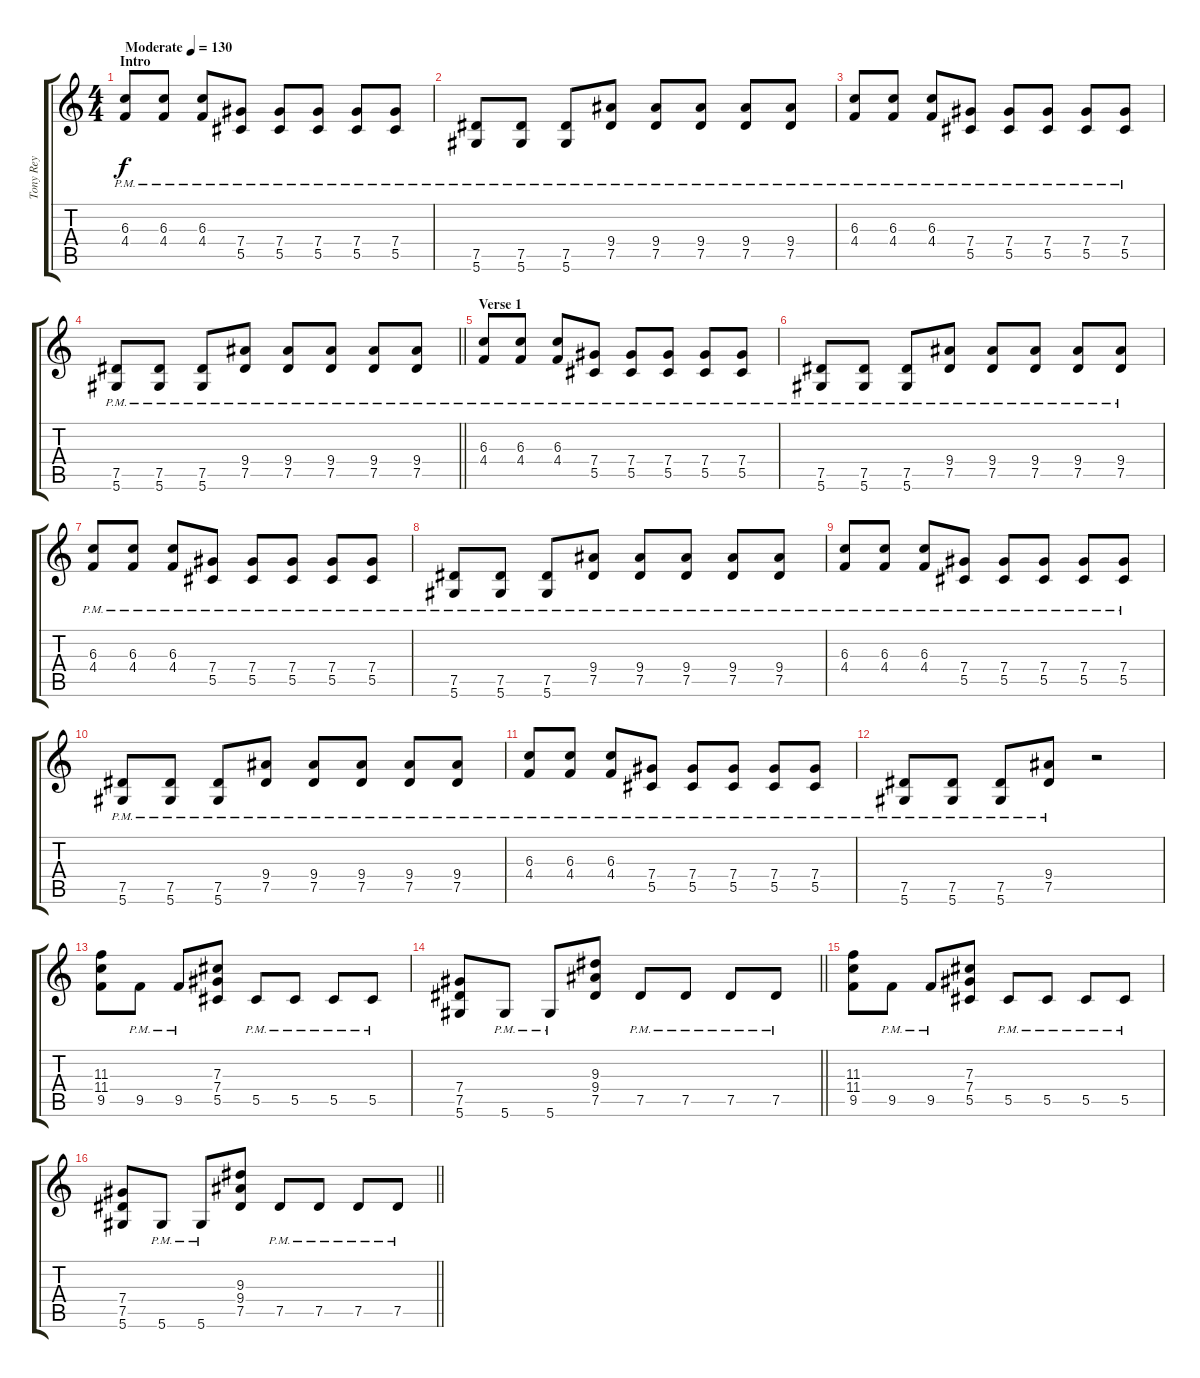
\track ("Tony Rey" "Tony Rey") {instrument overdrivenguitar}
\staff {score tabs}
\tuning (Eb4 Bb3 Gb3 Db3 Ab2 Eb2) {hide}
\ts (4 4)
\section ("" "Intro")
\tempo (130 "Moderate")
\clef g2
\ks c
(6.3{pm} 4.4{pm}).8{dy f instrument overdrivenguitar} (6.3{pm} 4.4{pm}).8 (6.3{pm} 4.4{pm}).8 (7.4{pm} 5.5{pm}).8 (7.4{pm} 5.5{pm}).8 (7.4{pm} 5.5{pm}).8 (7.4{pm} 5.5{pm}).8 (7.4{pm} 5.5{pm}).8 |
(7.5{pm} 5.6{pm}).8 (7.5{pm} 5.6{pm}).8 (7.5{pm} 5.6{pm}).8 (9.4{pm} 7.5{pm}).8 (9.4{pm} 7.5{pm}).8 (9.4{pm} 7.5{pm}).8 (9.4{pm} 7.5{pm}).8 (9.4{pm} 7.5{pm}).8 |
(6.3{pm} 4.4{pm}).8 (6.3{pm} 4.4{pm}).8 (6.3{pm} 4.4{pm}).8 (7.4{pm} 5.5{pm}).8 (7.4{pm} 5.5{pm}).8 (7.4{pm} 5.5{pm}).8 (7.4{pm} 5.5{pm}).8 (7.4{pm} 5.5{pm}).8 |
\barLineRight lightlight
(7.5{pm} 5.6{pm}).8 (7.5{pm} 5.6{pm}).8 (7.5{pm} 5.6{pm}).8 (9.4{pm} 7.5{pm}).8 (9.4{pm} 7.5{pm}).8 (9.4{pm} 7.5{pm}).8 (9.4{pm} 7.5{pm}).8 (9.4{pm} 7.5{pm}).8 |
\section ("" "Verse 1")
(6.3{pm} 4.4{pm}).8 (6.3{pm} 4.4{pm}).8 (6.3{pm} 4.4{pm}).8 (7.4{pm} 5.5{pm}).8 (7.4{pm} 5.5{pm}).8 (7.4{pm} 5.5{pm}).8 (7.4{pm} 5.5{pm}).8 (7.4{pm} 5.5{pm}).8 |
(7.5{pm} 5.6{pm}).8 (7.5{pm} 5.6{pm}).8 (7.5{pm} 5.6{pm}).8 (9.4{pm} 7.5{pm}).8 (9.4{pm} 7.5{pm}).8 (9.4{pm} 7.5{pm}).8 (9.4{pm} 7.5{pm}).8 (9.4{pm} 7.5{pm}).8 |
(6.3{pm} 4.4{pm}).8 (6.3{pm} 4.4{pm}).8 (6.3{pm} 4.4{pm}).8 (7.4{pm} 5.5{pm}).8 (7.4{pm} 5.5{pm}).8 (7.4{pm} 5.5{pm}).8 (7.4{pm} 5.5{pm}).8 (7.4{pm} 5.5{pm}).8 |
(7.5{pm} 5.6{pm}).8 (7.5{pm} 5.6{pm}).8 (7.5{pm} 5.6{pm}).8 (9.4{pm} 7.5{pm}).8 (9.4{pm} 7.5{pm}).8 (9.4{pm} 7.5{pm}).8 (9.4{pm} 7.5{pm}).8 (9.4{pm} 7.5{pm}).8 |
(6.3{pm} 4.4{pm}).8 (6.3{pm} 4.4{pm}).8 (6.3{pm} 4.4{pm}).8 (7.4{pm} 5.5{pm}).8 (7.4{pm} 5.5{pm}).8 (7.4{pm} 5.5{pm}).8 (7.4{pm} 5.5{pm}).8 (7.4{pm} 5.5{pm}).8 |
(7.5{pm} 5.6{pm}).8 (7.5{pm} 5.6{pm}).8 (7.5{pm} 5.6{pm}).8 (9.4{pm} 7.5{pm}).8 (9.4{pm} 7.5{pm}).8 (9.4{pm} 7.5{pm}).8 (9.4{pm} 7.5{pm}).8 (9.4{pm} 7.5{pm}).8 |
(6.3{pm} 4.4{pm}).8 (6.3{pm} 4.4{pm}).8 (6.3{pm} 4.4{pm}).8 (7.4{pm} 5.5{pm}).8 (7.4{pm} 5.5{pm}).8 (7.4{pm} 5.5{pm}).8 (7.4{pm} 5.5{pm}).8 (7.4{pm} 5.5{pm}).8 |
(7.5{pm} 5.6{pm}).8 (7.5{pm} 5.6{pm}).8 (7.5{pm} 5.6{pm}).8 (9.4{pm} 7.5{pm}).8 r.2 |
(11.3 11.4 9.5).8 9.5{pm}.8 9.5{pm}.8 (7.3 7.4 5.5).8 5.5{pm}.8 5.5{pm}.8 5.5{pm}.8 5.5{pm}.8 |
\barLineRight lightlight
(7.4 7.5 5.6).8 5.6{pm}.8 5.6{pm}.8 (9.3 9.4 7.5).8 7.5{pm}.8 7.5{pm}.8 7.5{pm}.8 7.5{pm}.8 |
\section ("" "")
(11.3 11.4 9.5).8 9.5{pm}.8 9.5{pm}.8 (7.3 7.4 5.5).8 5.5{pm}.8 5.5{pm}.8 5.5{pm}.8 5.5{pm}.8 |
\barLineRight lightlight
(7.4 7.5 5.6).8 5.6{pm}.8 5.6{pm}.8 (9.3 9.4 7.5).8 7.5{pm}.8 7.5{pm}.8 7.5{pm}.8 7.5{pm}.8
